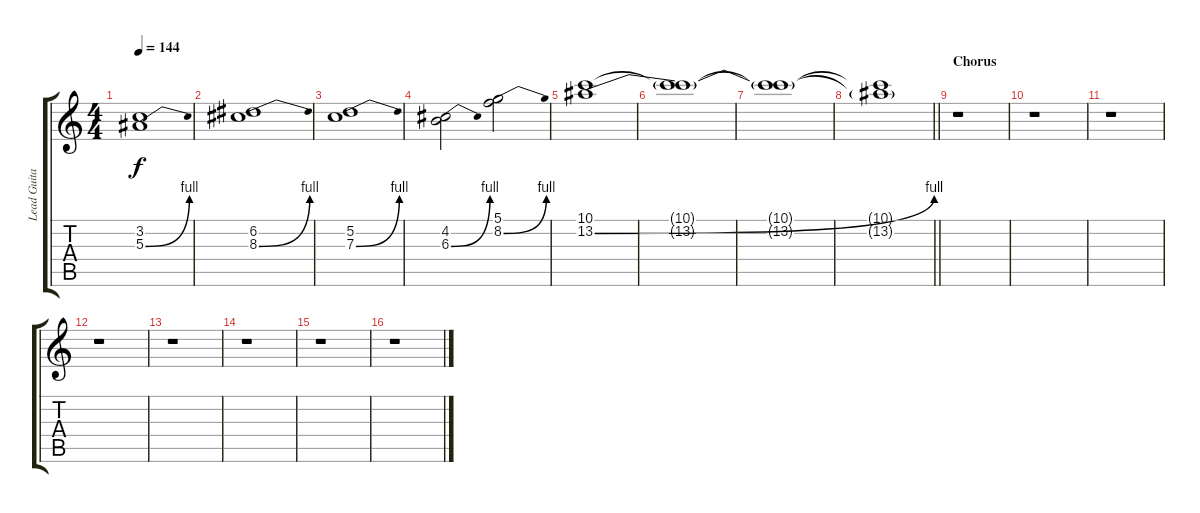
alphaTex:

\track ("Lead Guitar" "Lead Guita") {instrument distortionguitar}
\staff {score tabs}
\tuning (D4 A3 F3 C3 G2 C2) {hide}
\ts (4 4)
\tempo 144
\clef g2
\ks c
(3.2 5.3{be (bend 0 0 60 4)}).1{dy f} |
(6.2 8.3{be (bend 0 0 60 4)}).1 |
(5.2 7.3{be (bend 0 0 60 4)}).1 |
(4.2 6.3{be (bend 0 0 60 4)}).2 (5.1 8.2{be (bend 0 0 60 4)}).2 |
(10.1 13.2{be (bend 0 0 60 4)}).1 |
(10.1{t} 13.2{t}).1 |
(10.1{t} 13.2{t}).1 |
\barLineRight lightlight
(10.1{t} 13.2{t}).1 |
\section ("" "Chorus")
r.1 |
r.1 |
r.1 |
r.1 |
r.1 |
r.1 |
r.1 |
r.1
